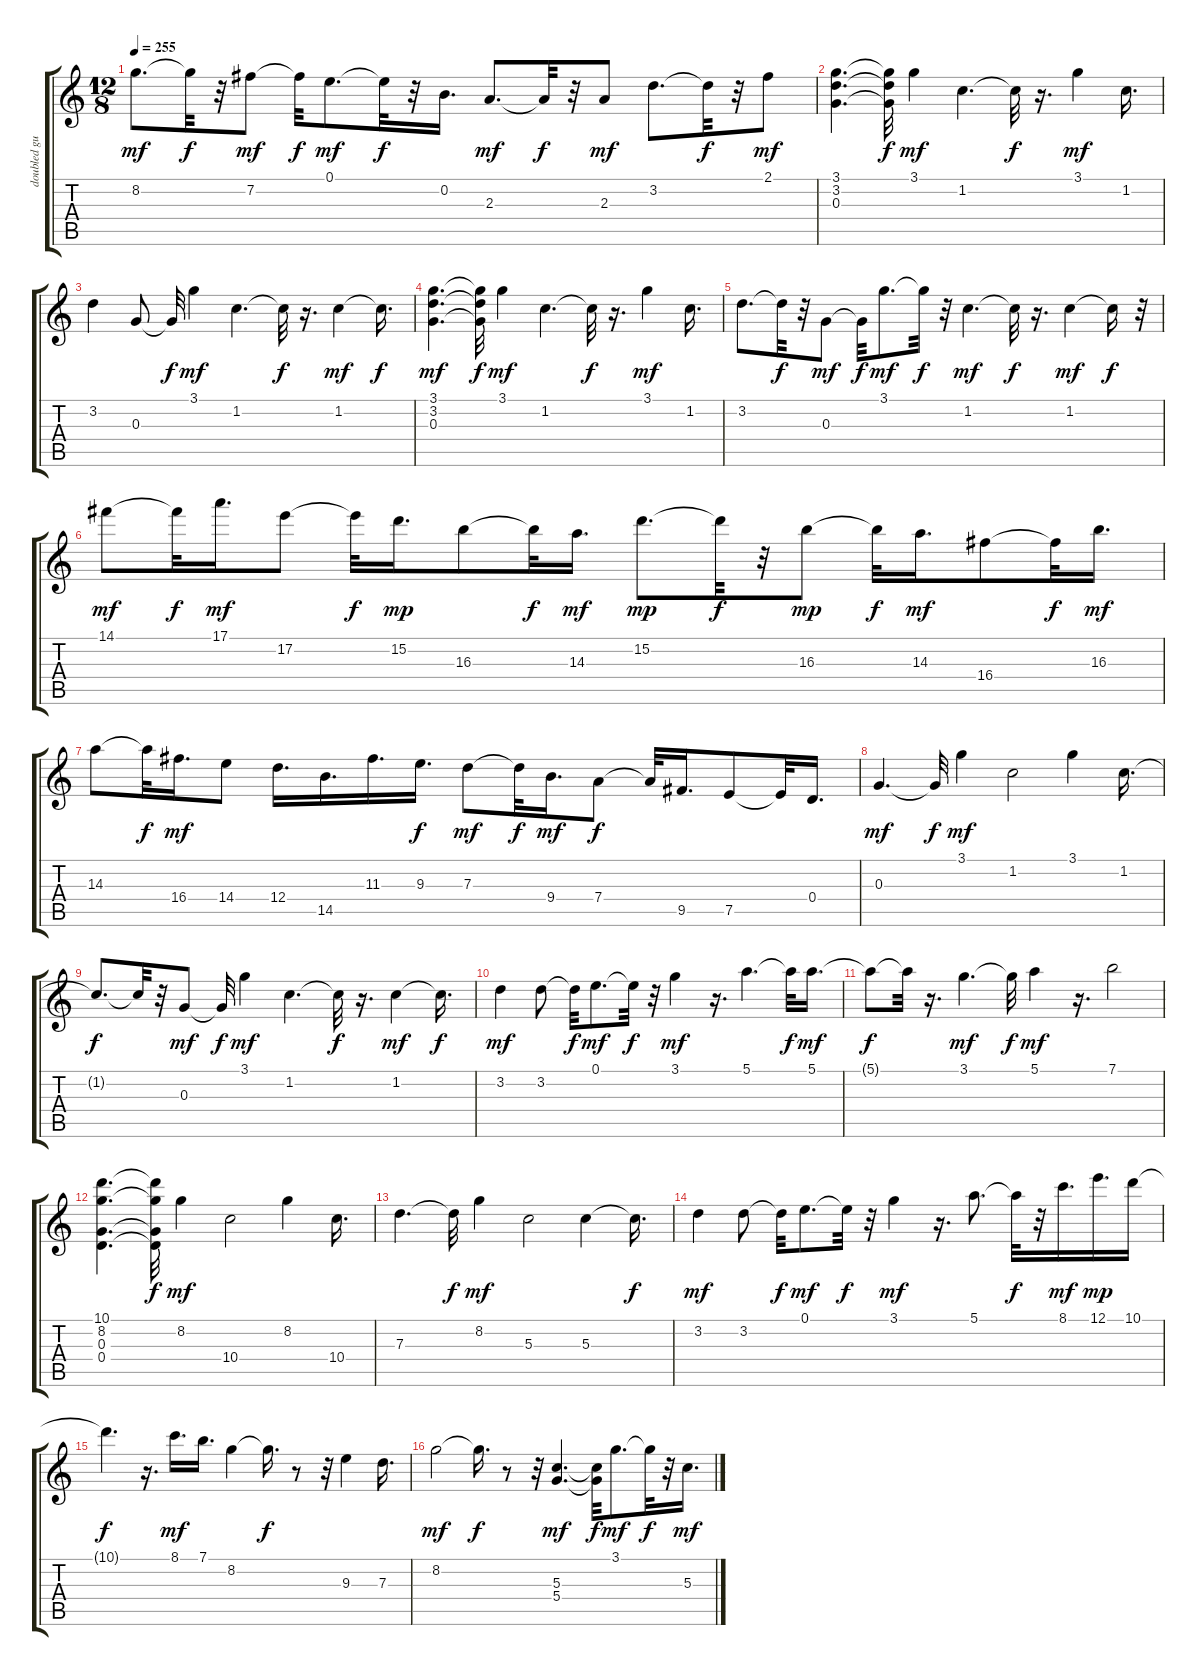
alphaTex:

\track ("doubled guitar      " "doubled gu") {instrument distortionguitar}
\staff {score tabs}
\tuning (E4 B3 G3 D3 A2 E2) {hide}
\ts (12 8)
\tempo 255
\clef g2
\ks c
8.2.8{d dy mf} 8.2{t}.32{dy f} r.32 7.2.8{dy mf} 7.2{t}.32{dy f} 0.1.8{d dy mf} 0.1{t}.32{dy f} r.32 0.2.16{d} 2.3.8{d dy mf} 2.3{t}.32{dy f} r.32 2.3.8{dy mf} 3.2.8{d} 3.2{t}.32{dy f} r.32 2.1.8{dy mf} |
(3.1 3.2 0.3).4{d} (3.1{t} 3.2{t} 0.3{t}).32{dy f} 3.1.4{dy mf} 1.2.4{d} 1.2{t}.32{dy f} r.16{d} 3.1.4{dy mf} 1.2.16{d} |
3.2.4 0.3.8 0.3{t}.32{dy f} 3.1.4{dy mf} 1.2.4{d} 1.2{t}.32{dy f} r.16{d} 1.2.4{dy mf} 1.2{t}.16{d dy f} |
(3.1 3.2 0.3).4{d dy mf} (3.1{t} 3.2{t} 0.3{t}).32{dy f} 3.1.4{dy mf} 1.2.4{d} 1.2{t}.32{dy f} r.16{d} 3.1.4{dy mf} 1.2.16{d} |
3.2.8{d} 3.2{t}.32{dy f} r.32 0.3.8{dy mf} 0.3{t}.32{dy f} 3.1.8{d dy mf} 3.1{t}.32{dy f} r.32 1.2.4{d dy mf} 1.2{t}.32{dy f} r.16{d} 1.2.4{dy mf} 1.2{t}.16{dy f} r.32 |
14.1.8{dy mf} 14.1{t}.32{dy f} 17.1.16{d dy mf} 17.2.8 17.2{t}.32{dy f} 15.2.16{d dy mp} 16.3.8 16.3{t}.32{dy f} 14.3.16{d dy mf} 15.2.8{d dy mp} 15.2{t}.32{dy f} r.32 16.3.8{dy mp} 16.3{t}.32{dy f} 14.3.16{d dy mf} 16.4.8 16.4{t}.32{dy f} 16.3.16{d dy mf} |
14.3.8 14.3{t}.32{dy f} 16.4.16{d dy mf} 14.4.8 12.4.16{d} 14.5.16{d} 11.3.16{d} 9.3.16{d dy f} 7.3.8{dy mf} 7.3{t}.32{dy f} 9.4.16{d dy mf} 7.4.8{dy f} 7.4{t}.32 9.5.16{d} 7.5.8 7.5{t}.32 0.4.16{d} |
0.3.4{d dy mf} 0.3{t}.32{dy f} 3.1.4{dy mf} 1.2.2 3.1.4 1.2.16{d} |
1.2{t}.8{d dy f} 1.2{t}.32 r.32 0.3.8{dy mf} 0.3{t}.32{dy f} 3.1.4{dy mf} 1.2.4{d} 1.2{t}.32{dy f} r.16{d} 1.2.4{dy mf} 1.2{t}.16{d dy f} |
3.2.4{dy mf} 3.2.8 3.2{t}.32{dy f} 0.1.8{d dy mf} 0.1{t}.32{dy f} r.32 3.1.4{dy mf} r.16{d} 5.1.4{d} 5.1{t}.32{dy f} 5.1.16{d dy mf} |
5.1{t}.8{dy f} 5.1{t}.32 r.16{d} 3.1.4{d dy mf} 3.1{t}.32{dy f} 5.1.4{dy mf} r.16{d} 7.1.2 |
(10.1 8.2 0.3 0.4).4{d} (10.1{t} 8.2{t} 0.3{t} 0.4{t}).32{dy f} 8.2.4{dy mf} 10.4.2 8.2.4 10.4.16{d} |
7.3.4{d} 7.3{t}.32{dy f} 8.2.4{dy mf} 5.3.2 5.3.4 5.3{t}.16{d dy f} |
3.2.4{dy mf} 3.2.8 3.2{t}.32{dy f} 0.1.8{d dy mf} 0.1{t}.32{dy f} r.32 3.1.4{dy mf} r.16{d} 5.1.8{d} 5.1{t}.32{dy f} r.32 8.1.16{d dy mf} 12.1.16{d dy mp} 10.1.16 |
10.1{t}.4{d dy f} r.16{d} 8.1.16{d dy mf} 7.1.16{d} 8.2.4 8.2{t}.16{d dy f} r.8 r.32 9.3.4 7.3.16{d} |
8.2.2{dy mf} 8.2{t}.16{d dy f} r.8 r.32 (5.3 5.4).4{d dy mf} (5.3{t} 5.4{t}).32{dy f} 3.1.8{d dy mf} 3.1{t}.32{dy f} r.32 5.3.16{d dy mf}
